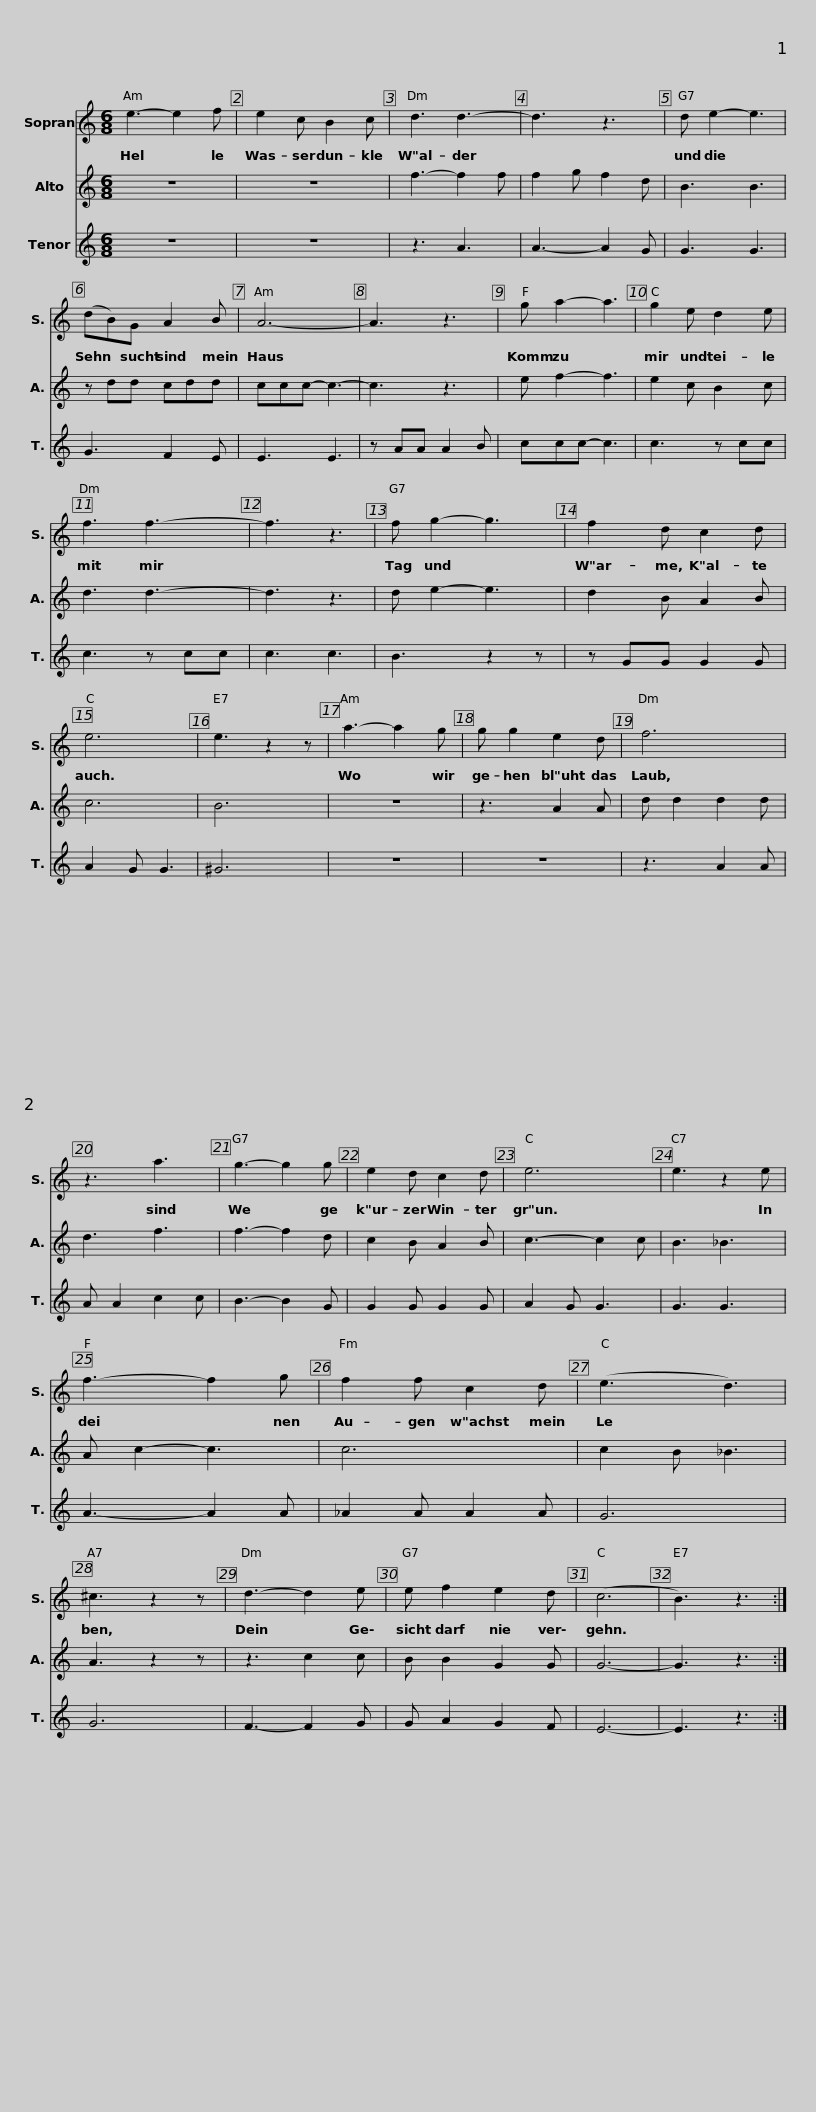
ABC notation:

X:1
%%score 1 2 3
L:1/8
M:6/8
I:linebreak $
K:C
V:1 treble
V:2 treble
V:3 treble
V:1
 e3- e2 f | e2 c B2 c | d3 d3- | d3 z3 | d e2- e3 | %5
 (dB)G A2 B |$ A6- | A3 z3 | g a2- a3 | g2 e d2 e | %10
 f3 f3- | f3 z3 | f g2- g3 |$ f2 d c2 d | e6 | %15
 e3 z2 z | a3- a2 g | g g2 e2 d | f6 | z3 a3 |$ %20
 g3- g2 g | e2 d c2 d | e6 | e3 z2 e | f3- f2 g | %25
 f2 f c2 d | (e3 d3) |$ ^c3 z2 z | d3- d2 e | e f2 e2 d | %30
 (c6 | B3) z3 :| %32
V:2
 z6 | z6 | f3- f2 f | f2 g f2 d | B3 B3 | %5
 z dd cdd |$ ccc- c3- | c3 z3 | e f2- f3 | e2 c B2 c | %10
 d3 d3- | d3 z3 | d e2- e3 |$ d2 B A2 B | c6 | %15
 B6 | z6 | z3 A2 A | d d2 d2 d | d3 f3 |$ %20
 f3- f2 d | c2 B A2 B | c3- c2 c | B3 _B3 | A c2- c3 | %25
 c6 | c2 B _B3 |$ A3 z2 z | z3 c2 c | B B2 G2 G | %30
 G6- | G3 z3 :| %32
V:3
 z6 | z6 | z3 A3 | A3- A2 G | G3 G3 | %5
 G3 F2 E |$ E3 E3 | z AA A2 B | ccc- c3 | c3 z cc | %10
 c3 z cc | c3 c3 | B3 z2 z |$ z GG G2 G | A2 G G3 | %15
 ^G6 | z6 | z6 | z3 A2 A | A A2 c2 c |$ %20
 B3- B2 G | G2 G G2 G | A2 G G3 | G3 G3 | A3- A2 A | %25
 _A2 A A2 A | G6 |$ G6 | F3- F2 G | G A2 G2 F | %30
 E6- | E3 z3 :| %32
